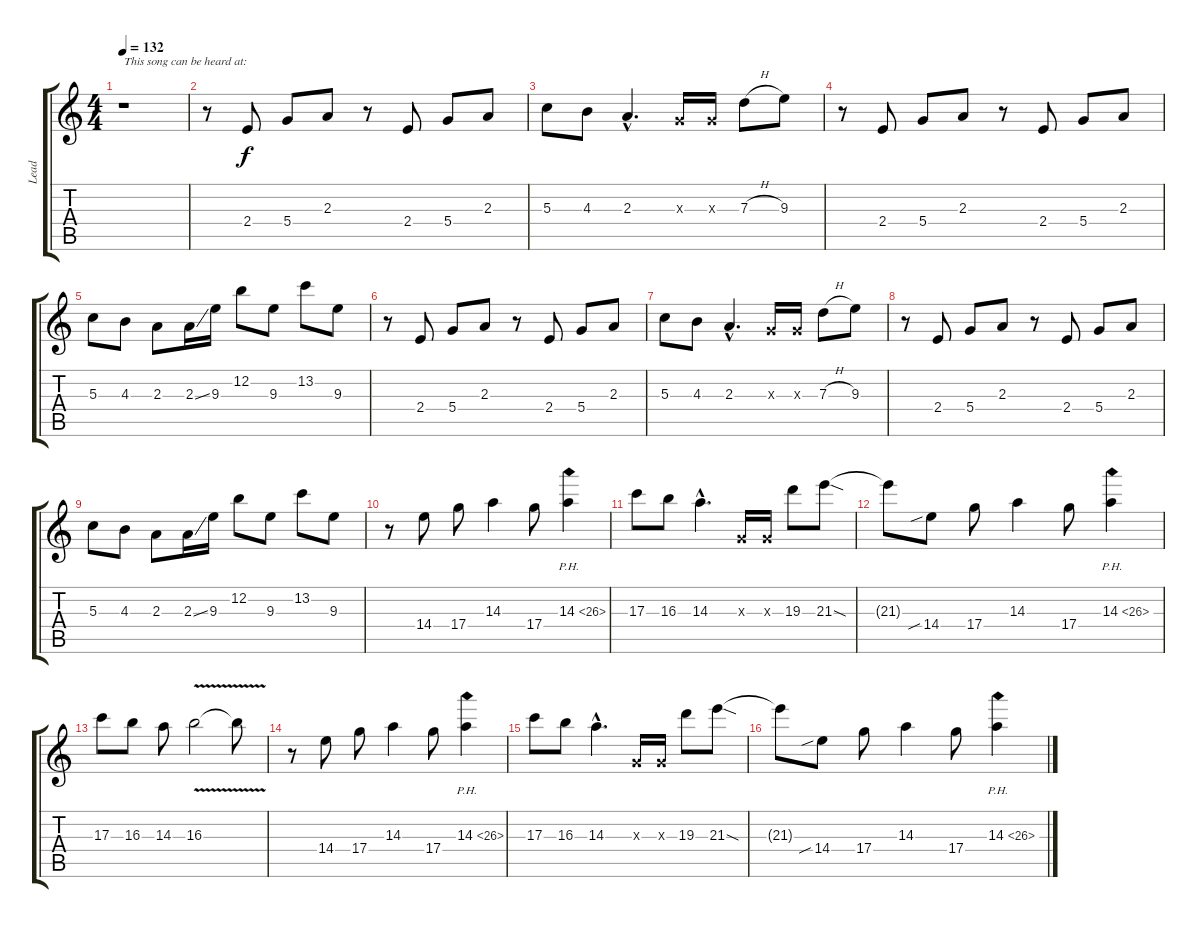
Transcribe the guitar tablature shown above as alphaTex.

\track ("Lead" "Lead") {instrument overdrivenguitar}
\staff {score tabs}
\tuning (E4 B3 G3 D3 A2 E2) {hide}
\ts (4 4)
\tempo 132
\clef g2
\ks c
r.1{txt "This song can be heard at:" dy f instrument overdrivenguitar} |
r.8 2.4.8 5.4.8 2.3.8 r.8 2.4.8 5.4.8 2.3.8 |
5.3.8 4.3.8{txt ""} 2.3{hac}.4{d} 0.3{x}.16 0.3{x}.16 7.3{h}.8 9.3.8 |
r.8 2.4.8 5.4.8 2.3.8 r.8 2.4.8 5.4.8 2.3.8 |
5.3.8 4.3.8 2.3.8 2.3{ss}.16 9.3.16 12.2.8 9.3.8 13.2.8 9.3.8 |
r.8 2.4.8 5.4.8 2.3.8 r.8 2.4.8 5.4.8 2.3.8 |
5.3.8 4.3.8 2.3{hac}.4{d} 0.3{x}.16 0.3{x}.16 7.3{h}.8 9.3.8 |
r.8 2.4.8 5.4.8 2.3.8 r.8 2.4.8 5.4.8 2.3.8 |
5.3.8 4.3.8 2.3.8 2.3{ss}.16 9.3.16 12.2.8 9.3.8 13.2.8 9.3.8 |
r.8 14.4.8 17.4.8 14.3.4 17.4.8 14.3{ph 12}.4 |
17.3.8 16.3.8 14.3{hac}.4{d} 0.3{x}.16 0.3{x}.16 19.3.8 21.3{sod}.8 |
21.3{t}.8 14.4{sib}.8 17.4.8 14.3.4 17.4.8 14.3{ph 12}.4 |
17.3.8 16.3.8 14.3.8 16.3{v}.2 16.3{t}.8 |
r.8 14.4.8 17.4.8 14.3.4 17.4.8 14.3{ph 12}.4 |
17.3.8 16.3.8 14.3{hac}.4{d} 0.3{x}.16 0.3{x}.16 19.3.8 21.3{sod}.8 |
21.3{t}.8 14.4{sib}.8 17.4.8 14.3.4 17.4.8 14.3{ph 12}.4
